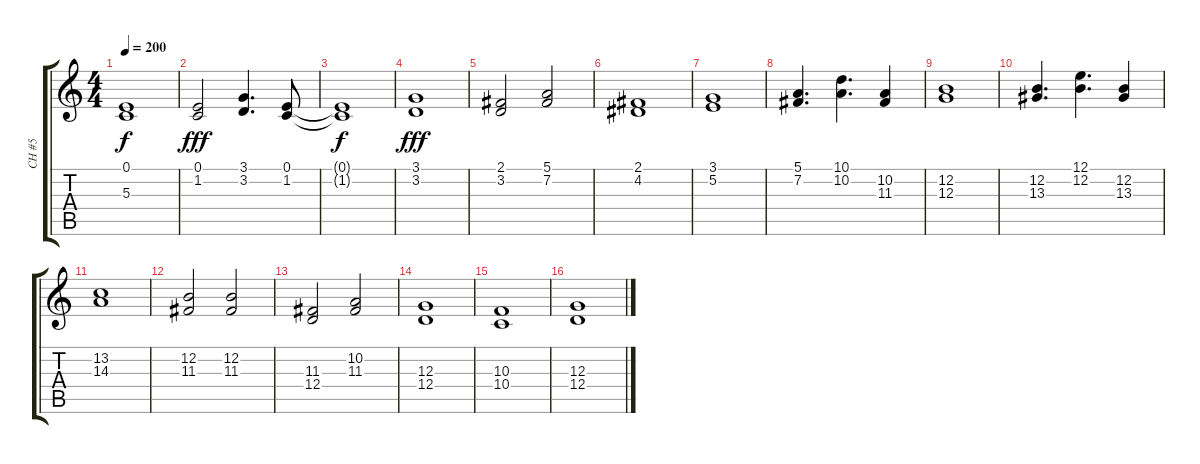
\track ("CH #5" "CH #5") {instrument brightacousticpiano}
\staff {score tabs}
\tuning (E4 B3 G3 D3 A2 E2) {hide}
\ts (4 4)
\tempo 200
\clef g2
\ks c
(0.1{t} 5.3{t}).1{dy f} |
(0.1 1.2).2{dy fff} (3.1 3.2).4{d} (0.1 1.2).8 |
(0.1{t} 1.2{t}).1{dy f} |
(3.1 3.2).1{dy fff} |
(2.1 3.2).2 (5.1 7.2).2 |
(2.1 4.2).1 |
(3.1 5.2).1 |
(5.1 7.2).4{d} (10.1 10.2).4{d} (10.2 11.3).4 |
(12.2 12.3).1 |
(12.2 13.3).4{d} (12.1 12.2).4{d} (12.2 13.3).4 |
(13.2 14.3).1 |
(12.2 11.3).2 (12.2 11.3).2 |
(11.3 12.4).2 (10.2 11.3).2 |
(12.3 12.4).1 |
(10.3 10.4).1 |
(12.3 12.4).1
